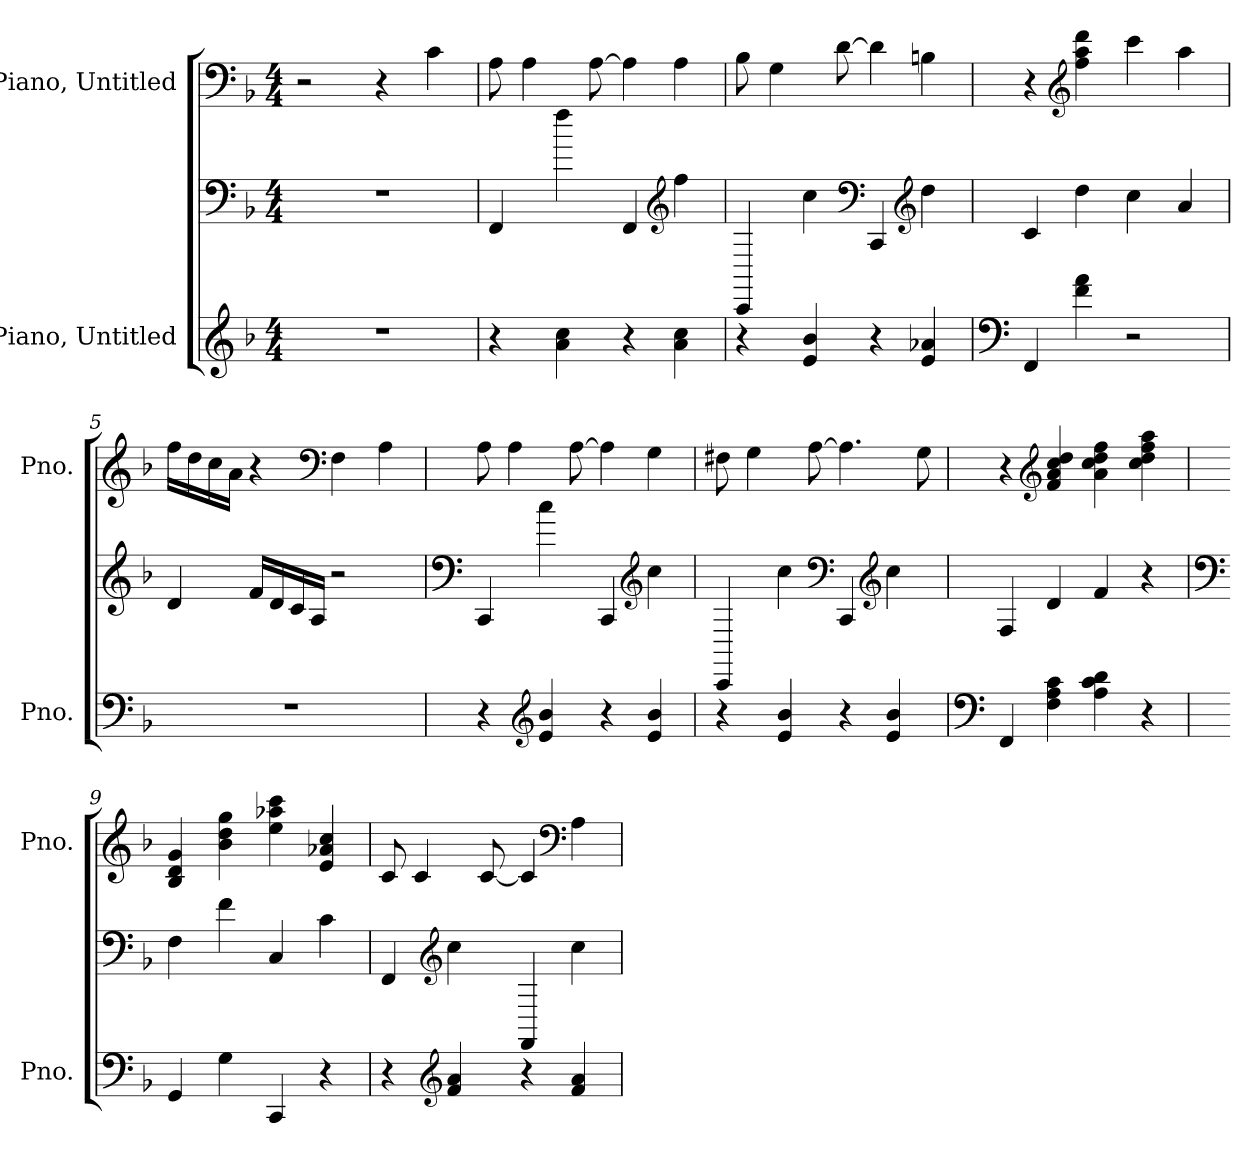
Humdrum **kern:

**kern	**kern	**kern
*part2	*part2	*part1
*staff3	*staff2	*staff1
*I"Piano, Untitled	*	*I"Piano, Untitled
*I'Pno.	*	*I'Pno.
*clefG2	*clefF4	*clefF4
*k[b-]	*k[b-]	*k[b-]
*M4/4	*M4/4	*M4/4
*MM120	*MM120	*MM120
=1	=1	=1
1r	1r	2r
.	.	4r
.	.	4c\
=2	=2	=2
4r	4FF/	8A\
.	.	4A\
4a\ 4cc\	4ff\	.
.	.	[8A\
4r	4FF/	4A\]
*	*clefG2	*
4a\ 4cc\	4ff\	4A\
=3	=3	=3
4r	4CC/	8B-\
.	.	4G\
4e/ 4b-/	4cc\	.
.	.	[8d\
*	*clefF4	*
4r	4CC/	4d\]
*	*clefG2	*
4e/ 4a-X/	4dd\	4Bn\
=4	=4	=4
*clefF4	*	*
4FF/	4c/	4r
*	*	*clefG2
4f\ 4a\	4dd\	4ff\ 4aa\ 4ddd\
2r	4cc\	4ccc\
.	4a/	4aa\
!!LO:LB:g=z
=5	=5	=5
1r	4d/	16ff\LL
.	.	16dd\
.	.	16cc\
.	.	16a\JJ
.	16f/LL	4r
.	16d/	.
.	16c/	.
.	16A/JJ	.
*	*	*clefF4
.	2r	4F\
.	.	4A\
=6	=6	=6
*	*clefF4	*
4r	4CC/	8A\
.	.	4A\
*clefG2	*	*
4e/ 4b-/	4cc\	.
.	.	[8A\
4r	4CC/	4A\]
*	*clefG2	*
4e/ 4b-/	4cc\	4G\
=7	=7	=7
4r	4CC/	8F#X\
.	.	4G\
4e/ 4b-/	4cc\	.
.	.	[8A\
*	*clefF4	*
4r	4CC/	4.A\]
*	*clefG2	*
4e/ 4b-/	4cc\	.
.	.	8G\
=8	=8	=8
*clefF4	*	*
4FF/	4F/	4r
*	*	*clefG2
4F\ 4A\ 4c\	4d/	4f/ 4a/ 4cc/ 4dd/
4A\ 4c\ 4d\	4f/	4a\ 4cc\ 4dd\ 4ff\
4r	4r	4cc\ 4dd\ 4ff\ 4aa\
!!LO:LB:g=z
=9	=9	=9
*	*clefF4	*
4GG/	4F\	4B-/ 4d/ 4g/
4G\	4f\	4b-\ 4dd\ 4gg\
4CC/	4C/	4ee\ 4aa-X\ 4ccc\
4r	4c\	4e/ 4a-X/ 4cc/
=10	=10	=10
4r	4FF/	8c/
.	.	4c/
*clefG2	*clefG2	*
4f/ 4a/	4cc\	.
.	.	[8c/
4r	4FF/	4c/]
*	*	*clefF4
4f/ 4a/	4cc\	4A\
=	=	=
*-	*-	*-
